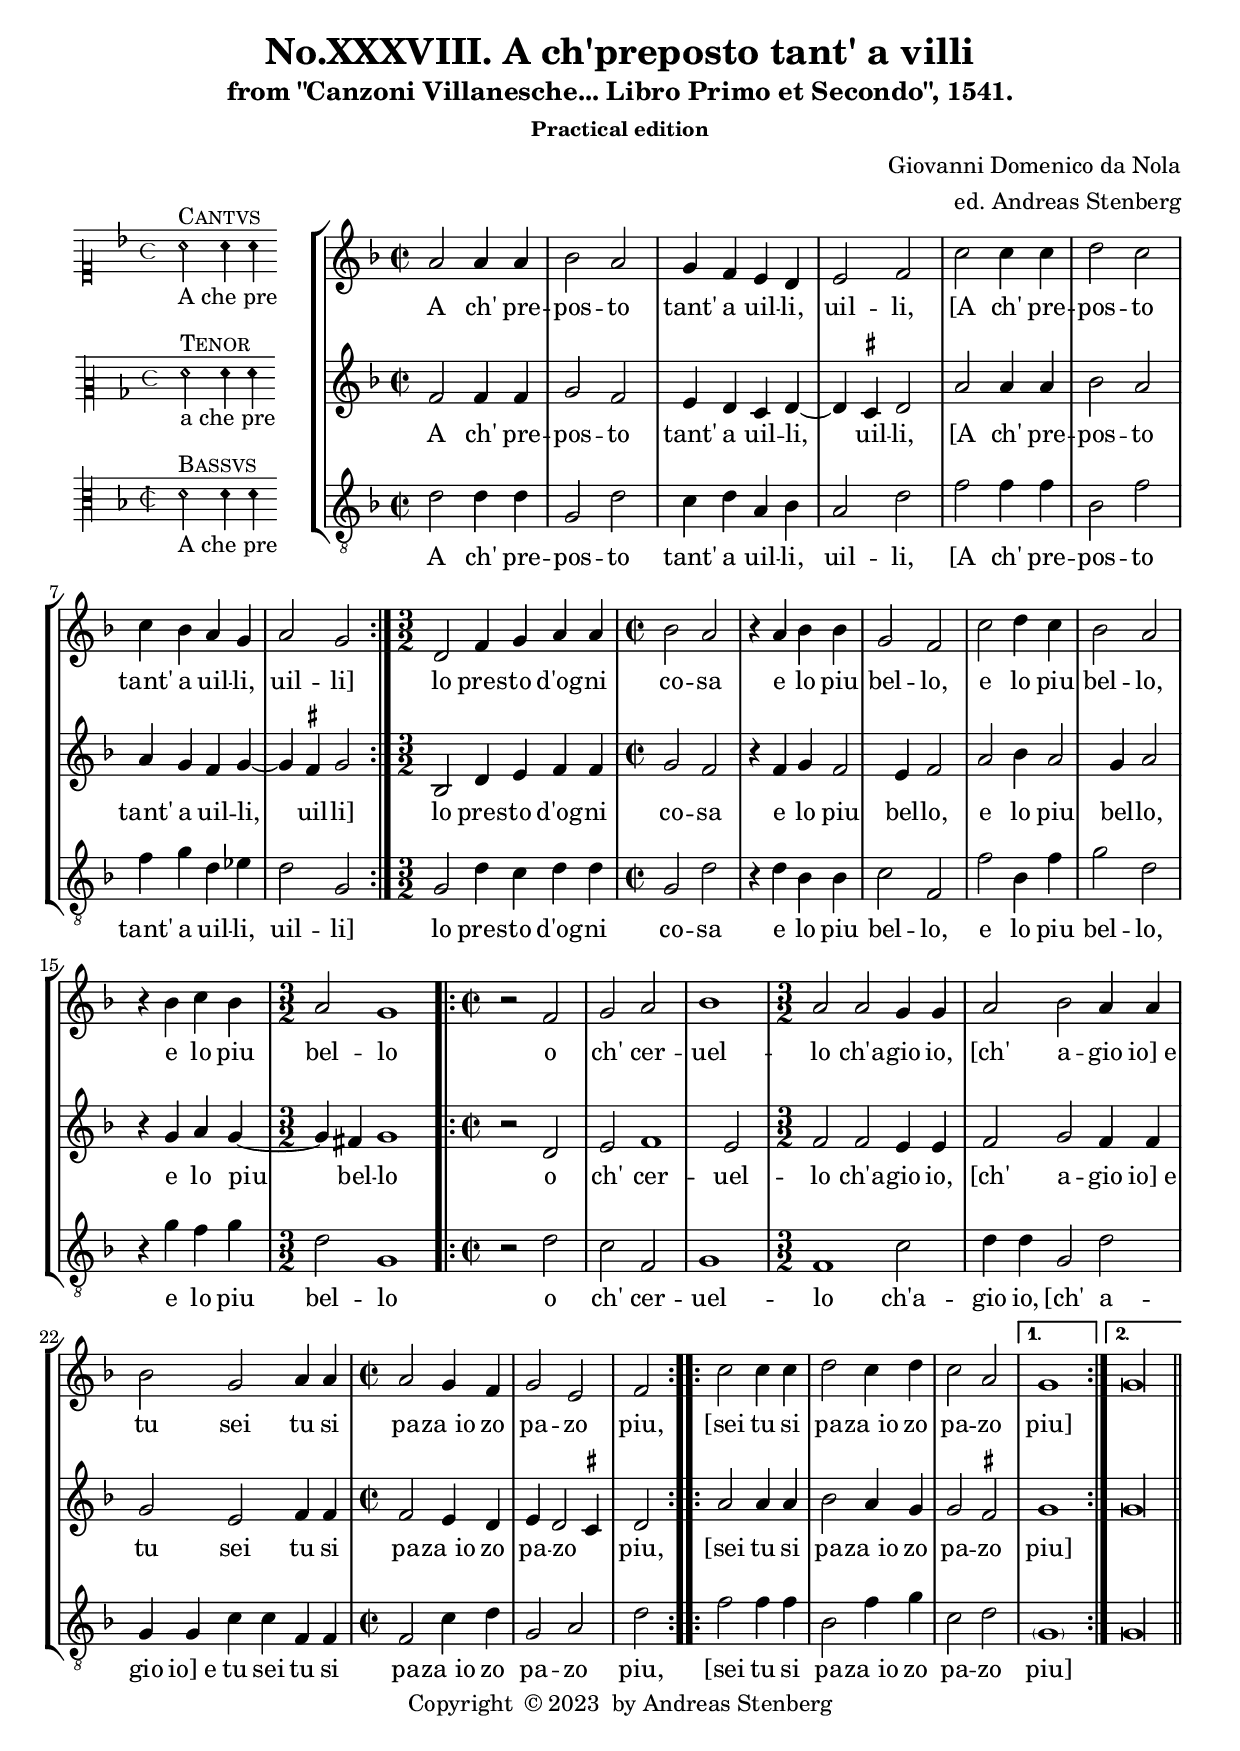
\version "2.20.0"

\include "deutsch.ly"

#(append! supported-clefs '(("mensural-f3" . ("clefs.mensural.f" 0 0))))

ficta = \once \set suggestAccidentals =##t

\header {

  title = "No.XXXVIII. A ch'preposto tant' a villi"
  subtitle = "from \"Canzoni Villanesche... Libro Primo et Secondo\", 1541."
  subsubtitle = "Practical edition"
  composer = "Giovanni Domenico da Nola"
  arranger = "ed. Andreas Stenberg"
  poet = ""
  meter =""

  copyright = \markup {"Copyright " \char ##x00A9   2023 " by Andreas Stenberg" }
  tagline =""

}

global = {

  \key f \major

}

%% PDF p.5.

sopMusic = \relative c'' {


  \set Score.tempoHideNote = ##t

  \tempo 2 = 96

  \time 2/2

  %  \set Timing.measureLength = #(ly:make-moment 4/2)
  \repeat volta 2 {
    a2 a4 a4
    b2 a2
    g4 f4 e4 d4
    e2 f2
    c'2 c4 c4
    d2 c2
    c4 b4 a4 g4
    a2 g2

  }

  \time 3/2
  d2 f4 g4
  a4 a4 \time 2/2 b2
  a2 r4 a4

  b4 b4 g2

  f2 c'2
  d4 c4 b2
  a2 r4 b4
  c4 b4 \time 3/2 a2
  g1

  \once \revert Staff.BarLine.transparent
  \repeat volta 2 {
    \time 2/2
    r2 f2
    g2 a2
    b1
    \time 3/2
    a2 a2
    g4 g4 a2
    b2 a4 a4
    b2 g2
    a4 a4 \time 2/2 a2
    g4 f4 g2
    e2 \partial 2 f2
  }
  \repeat volta 2 {
    c'2 c4 c4
    d2 c4 d4
    c2 a2
  }
  \alternative {
    { g1 }
    { \cadenzaOn g\longa*1/2 }
  }

  \bar "||"

  \cadenzaOff

}

sopWords = \lyricmode {

  A ch' pre -- pos -- to tant' a uil -- li, uil -- li,
  [A ch' pre -- pos -- to tant' a uil -- li, uil -- li]
  lo pres -- to d'og -- ni co -- sa e lo piu bel -- lo,
  e lo piu bel -- lo,
  e lo piu bel -- lo
  o ch' cer -- uel -- lo ch'a -- gio io,
  [ch' a -- gio io]_e tu sei tu si pa -- za_io zo pa -- zo piu,
  [sei tu si pa -- za_io zo pa -- zo piu]

}

%% PDF p.53.

altoMusic = \relative c' {

  \repeat volta 2 {
    f2 f4 f4
    g2 f2
    e4 d4 c4 d4~
    d4 \ficta cis4 d2
    a'2 a4 a4
    b2 a2
    a4 g4 f4 g4~
    g4 \ficta fis4 g2
  }

  b,2 d4 e4
  f4 f4 g2
  f2 r4 f4
  g4 f2 e4
  f2

  a2
  b4 a2 g4
  a2 r4 g4
  a4 g4~ \ficta g4 fis4
  g1

  \repeat volta 2 {
    r2 d2
    e2 f1
    e2
    f2 f2
    e4 e4 f2
    g2 f4 f4
    g2 e2
    f4 f4 f2
    e4 d4 e4 d2\melisma
    \ficta cis4\melismaEnd d2
  }
  \repeat volta 2 {
    a'2 a4 a4
    b2 a4 g4
    g2 \ficta fis2
  }
  \alternative {
    { g1 }
    { g\longa*1/2 }
  }

  \cadenzaOff

}

altoWords = \lyricmode {

  A ch' pre -- pos -- to tant' a uil -- li, uil -- li,
  [A ch' pre -- pos -- to tant' a uil -- li, uil -- li]
  lo pres -- to d'og -- ni co -- sa e lo piu bel -- lo,
  e lo piu bel -- lo,
  e lo piu bel -- lo
  o ch' cer -- uel -- lo ch'a -- gio io,
  [ch' a -- gio io]_e tu sei tu si pa -- za_io zo pa -- zo piu,
  [sei tu si pa -- za_io zo pa -- zo piu]

}

%% PDF p.101.

bassMusic = \relative c {

  \clef "G_8"
  \repeat volta 2 {
    d'2 d4 d4
    g,2 d'2
    c4 d4 a4 b4
    a2 d2
    f2 f4 f4
    b,2 f'2
    f4 g4 d4 es4
    d2 g,2
  }

  g2 d'4 c4
  d4 d4 g,2
  d'2 r4 d4
  b4 b4 c2

  f,2 f'2
  b,4 f'4 g2
  d2 r4 g4
  f4 g4 d2
  g,1

  \repeat volta 2 {

    r2
    d'2 c2
    f,2 g1
    f1
    c'2
    d4 d4 g,2
    d'2
    g,4 g4 c4 c4
    f,4 f4 f2
    c'4 d4 g,2
    a2 d2
  }
  \repeat volta 2 {
    f2 f4 f4
    b,2 f'4 g4
    c,2 d2
  }
  \alternative {
    { \parenthesize g,1 }
    { g\longa*1/2 }
  }

  \cadenzaOff

}

bassWords = \lyricmode {

  A ch' pre -- pos -- to tant' a uil -- li, uil -- li,
  [A ch' pre -- pos -- to tant' a uil -- li, uil -- li]
  lo pres -- to d'og -- ni co -- sa e lo piu bel -- lo,
  e lo piu bel -- lo,
  e lo piu bel -- lo
  o ch' cer -- uel -- lo ch'a -- gio io,
  [ch' a -- gio io]_e tu sei tu si pa -- za_io zo pa -- zo piu,
  [sei tu si pa -- za_io zo pa -- zo piu]

}

incipitDiscantus = \markup {

  \score {

    {

      %      \set Staff.instrumentName = #"Tenor "

      \override NoteHead.style = #'neomensural

      \override Rest.style = #'neomensural

      \override Staff.TimeSignature.style = #'mensural

      \cadenzaOn

      \clef "petrucci-c1"

      \key f \major

      \time 4/4


      a'2 ^\markup { \smallCaps"Cantvs"} _"A che pre"
      a'4 a'4
    }

    \layout {

      \context {

        \Voice

        \remove "Ligature_bracket_engraver"

        \consists "Mensural_ligature_engraver"

      }

      line-width = 4.5\cm

    }

  }

}



incipitAltus = \markup {

  \score {

    {

      %      \set Staff.instrumentName = #"Tenor "

      \override NoteHead.style = #'neomensural

      \override Rest.style = #'neomensural

      \override Staff.TimeSignature.style = #'mensural

      \cadenzaOn

      \clef "petrucci-c2"

      \key f \major

      \time 4/4

      f'2^\markup \smallCaps"Tenor"_"a che pre"
      f'4 f'4

    }

    \layout {

      \context {

        \Voice

        \remove "Ligature_bracket_engraver"

        \consists "Mensural_ligature_engraver"

      }

      line-width = 4.5\cm

    }

  }

}



incipitBassus = \markup {

  \score {

    {

      %      \set Staff.instrumentName = #"Tenor "

      \override NoteHead.style = #'neomensural

      \override Rest.style = #'neomensural

      \override Staff.TimeSignature.style = #'mensural

      \cadenzaOn

      \clef "petrucci-c3"

      \key f \major

      \time 2/2

      d'2^\markup \smallCaps"Bassvs"_"A che pre"
      d'4 d'4

    }

    \layout {

      \context {

        \Voice

        \remove "Ligature_bracket_engraver"

        \consists "Mensural_ligature_engraver"

      }

      line-width = 4.5\cm

    }

  }

}



\score {

  <<

    \new StaffGroup \with {

      \override VerticalAxisGroup.staff-staff-spacing = #'((basic-distance . 12))

    } <<

      \new Staff = treble <<

        \set Staff.instrumentName = \incipitDiscantus

        \new Voice = "sopranos" {

          \set  Staff.midiInstrument ="choir aahs"

          %	\voiceOne

          << \global \sopMusic >>

        }

      >>

      \new Lyrics = sopranos { s1 }


      \new Staff = "medius" <<

        \set Staff.instrumentName = \incipitAltus


        \new Voice = "altos" {

          %	\voiceTwo

          \set  Staff.midiInstrument ="choir aahs"

          << \global \altoMusic >>

        }

      >>


      \new Lyrics = "altos" { s1 }


      \new Staff ="basses" {

        \set Staff.instrumentName = \incipitBassus


        \new Voice = "basses" {

          \set  Staff.midiInstrument ="choir aahs"

          %	\voiceTwo

          << \global \bassMusic >>

        }

      }

    >>

    \new Lyrics = basses { s1 }


    \context Lyrics = sopranos \lyricsto sopranos \sopWords

    \context Lyrics = altos \lyricsto altos \altoWords

    \context Lyrics = basses \lyricsto basses \bassWords

  >>

  \layout {

    \context {

      \Score

      % no bars in staves

      %      \override BarLine.transparent = ##t


    }

    % the next three instructions keep the lyrics between the bar lines

    \context {

      \Lyrics

      \consists "Bar_engraver"

      \override BarLine.transparent = ##t

    }

    \context {

      \StaffGroup

      \consists "Separating_line_group_engraver"

    }

    \context {

      \Voice

      % no slurs

      \override Slur.transparent = ##t

      % Comment in the below "\remove" command to allow line

      % breaking also at those barlines where a note overlaps

      % into the next bar.  The command is commented out in this

      % short example score, but especially for large scores, you

      % will typically yield better line breaking and thus improve

      % overall spacing if you comment in the following command.

      %\remove "Forbid_line_break_engraver"

    }

    indent = 4.5\cm

  }


}

%% Stanzas 2 - 4

%\pageBreak

\markup {

  \fontsize #1.0

  \column {

    \fill-line {
      \null

      \column {
        \line { Quest'e lo ioco de piccirilli }
        \line { \hspace #4 Sai capozo far' sto iocarello }
        \line { \hspace #10 O che cerviello }

 %       \line { Non mence ghabbi cossi cianzi toi }
      }

      \null

      \column {
        \line { De mosche e de tauane piu de mille }
        \line { \hspace #4 Ne stanno a queste chiocche de taninello }
        \line { \hspace #10 O che ceruiello }

%        \line { Cha sazo quanta para fanno tre boui }
      }

      \null
    }

    \vspace #1.0
    \fill-line {

      \column {
                \line { Non mence ghabbi cossi cianzi toi }
                \line { Cha sazo quanta para fanno tre boui }
        \line { \hspace #10 O che ceruiello }
      }
    }

  }
}

\score {

%  \unfoldRepeats

  <<

    \new StaffGroup <<

      \new Staff = treble <<

        \set Staff.instrumentName = \incipitDiscantus

        \new Voice = "sopranos" {

          \set  Staff.midiInstrument ="choir aahs"

          %	\voiceOne

          << \global \sopMusic >>

        }

      >>

      \new Lyrics = sopranos { s1 }


      \new Staff = "medius" <<

        \set Staff.instrumentName = \incipitAltus


        \new Voice = "altos" {

          %	\voiceTwo

          \set  Staff.midiInstrument ="choir aahs"

          << \global \altoMusic >>

        }

      >>


      \new Lyrics = "altos" { s1 }


      \new Staff ="basses" {

        \set Staff.instrumentName = \incipitBassus


        \new Voice = "basses" {

          \set  Staff.midiInstrument ="choir aahs"

          \clef "G_8"

          %	\voiceTwo

          << \global \bassMusic >>

        }

      }

    >>

    \new Lyrics = basses { s1 }


    \context Lyrics = sopranos \lyricsto sopranos \sopWords

    \context Lyrics = altos \lyricsto altos \altoWords

    \context Lyrics = basses \lyricsto basses \bassWords

  >>

  \midi {}

}

\paper {
  page-breaking = #ly:minimal-breaking
  ragged-bottom = ##t
  ragged-last-bottom = ##t
  ragged-last = ##f
}


%{

convert-ly.py (GNU LilyPond) 2.18.2  convert-ly.py: Processing `'...

Applying conversion: 2.15.7, 2.15.9, 2.15.10, 2.15.16, 2.15.17,

2.15.18, 2.15.19, 2.15.20, 2.15.25, 2.15.32, 2.15.39, 2.15.40,

2.15.42, 2.15.43, 2.16.0, 2.17.0, 2.17.4, 2.17.5, 2.17.6, 2.17.11,

2.17.14, 2.17.15, 2.17.18, 2.17.19, 2.17.20, 2.17.25, 2.17.27,

2.17.29, 2.17.97, 2.18.0

%}
